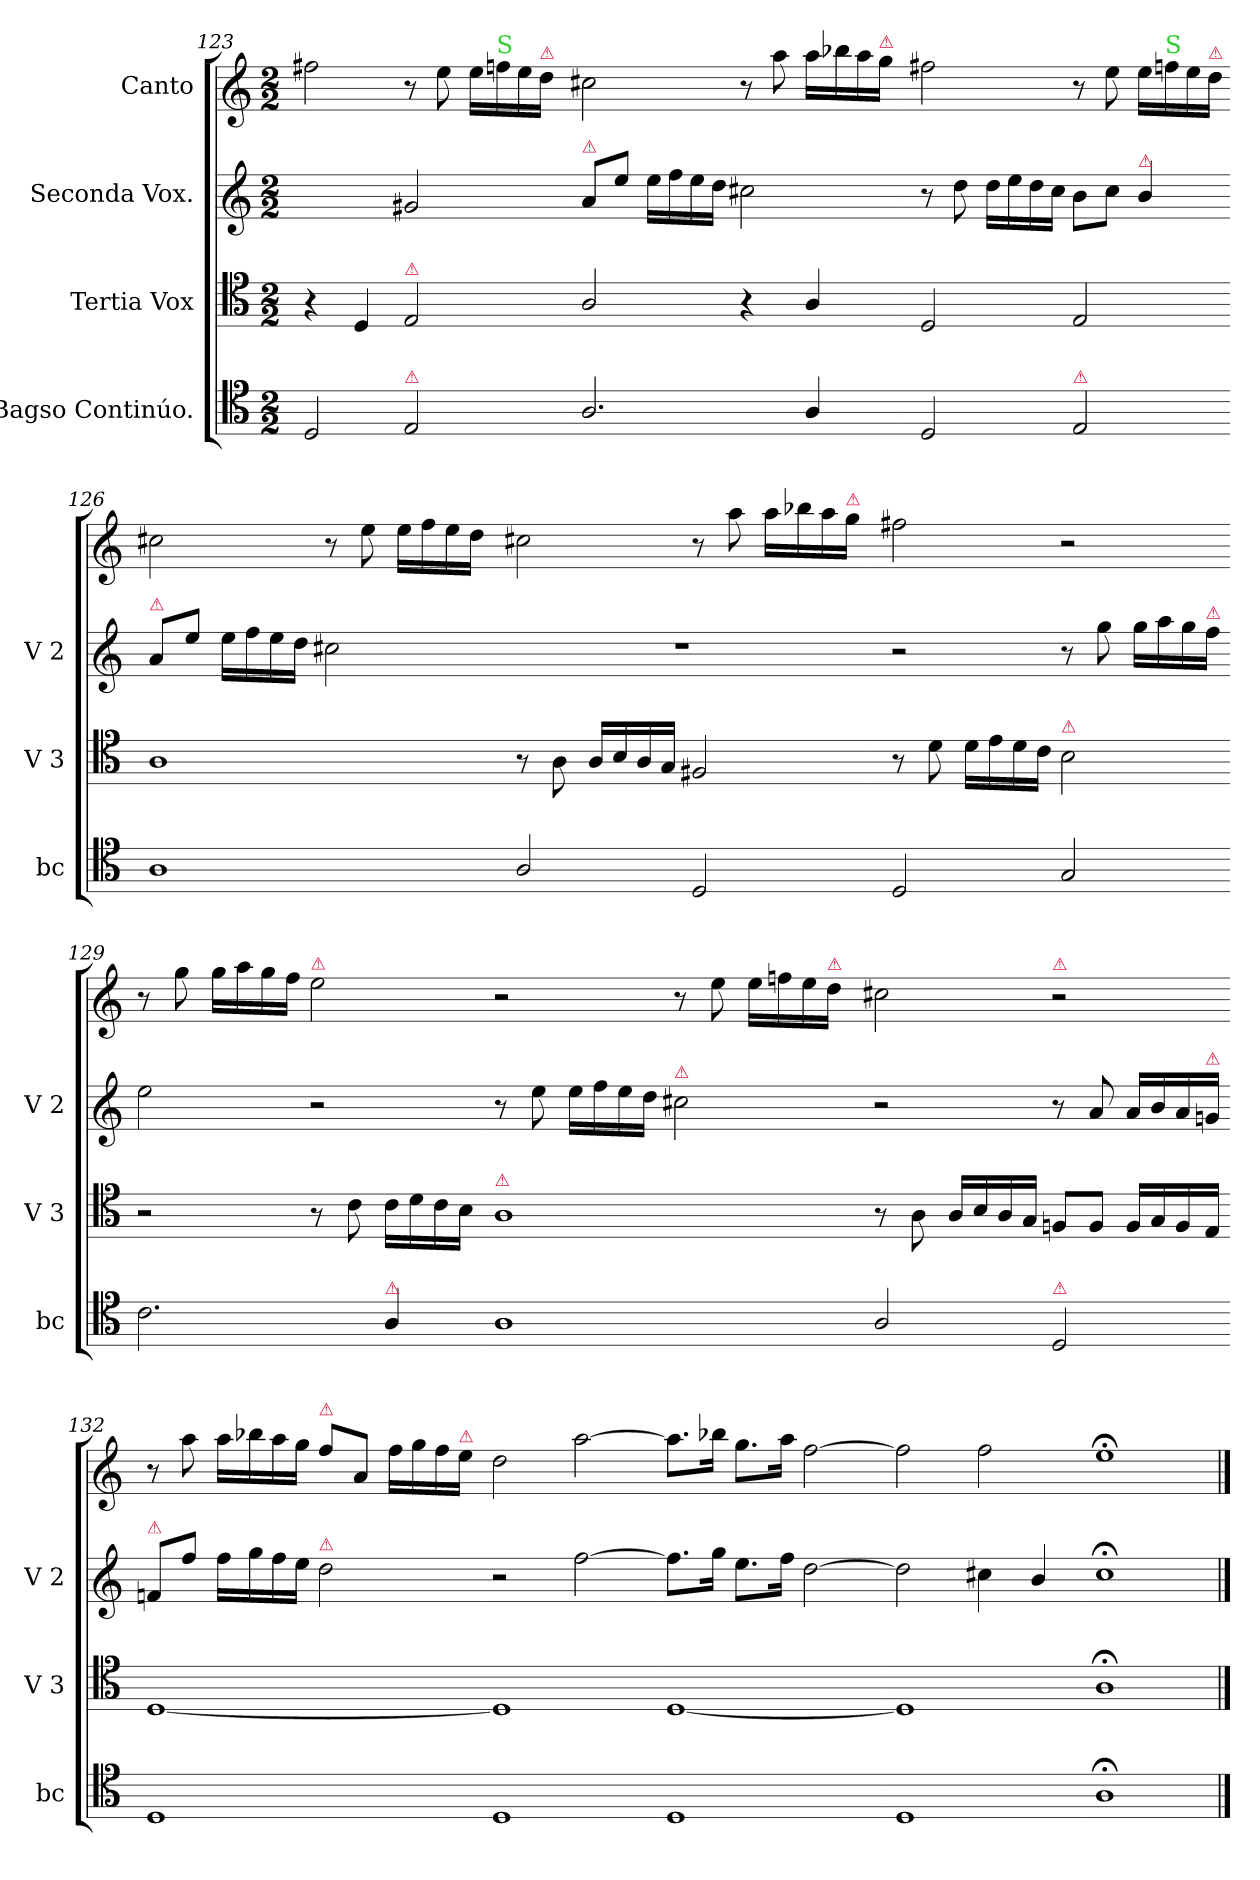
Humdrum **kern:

**kern	**kern	**kern	**kern
*part4	*part3	*part2	*part1
*staff4	*staff3	*staff2	*staff1
*I"Bagso Continúo.	*I"Tertia Vox	*I"Seconda Vox.	*I"Canto
*I'bc	*I'V 3	*I'V 2	*
*clefC4	*clefC4	*clefG2	*clefG2
*k[]	*k[]	*k[]	*k[]
*a:	*a:	*a:	*a:
*M2/2	*M2/2	*M2/2	*M2/2
=123	=123	=123	=123
2D/	4r	2ryy	2ff#X\
.	4D/	.	.
!	!LO:TX:a:color=crimson:t=⚠	!	!
!LO:TX:a:color=crimson:t=⚠	!	!	!
2E/	2E/	2g#X/	8r
.	.	.	8ee\
.	.	.	16ee\LL
!	!	!	!LO:TX:a:color=limegreen:t=S
.	.	.	16ffn
.	.	.	16ee\
!	!	!	!LO:TX:a:color=crimson:t=⚠
.	.	.	16dd\JJ
=124-	=124-	=124-	=124-
!	!	!LO:TX:a:color=crimson:t=⚠	!
2.A/	2A/	8a/L	2cc#X\
.	.	8ee\J	.
.	.	16ee\LL	.
.	.	16ff\	.
.	.	16ee\	.
.	.	16dd\JJ	.
.	4r	2cc#X\	8r
.	.	.	8aa\
4A/	4A/	.	16aa\LL
.	.	.	16bb-X\
.	.	.	16aa\
!	!	!	!LO:TX:a:color=crimson:t=⚠
.	.	.	16gg\JJ
=125-	=125-	=125-	=125-
2D/	2D/	8r	2ff#X\
.	.	8dd	.
.	.	16ddLL	.
.	.	16ee\	.
.	.	16dd\	.
.	.	16cc#\JJ	.
!LO:TX:a:color=crimson:t=⚠	!	!	!
2E/	2E/	8b\L	8r
.	.	8cc#\J	8ee\
!	!	!LO:TX:a:color=crimson:t=⚠	!
.	.	4b/	16ee\LL
!	!	!	!LO:TX:a:color=limegreen:t=S
.	.	.	16ffn
.	.	.	16ee\
!	!	!	!LO:TX:a:color=crimson:t=⚠
.	.	.	16dd\JJ
=126-	=126-	=126-	=126-
!	!	!LO:TX:a:color=crimson:t=⚠	!
1A	1A	8a/L	2cc#X\
.	.	8ee\J	.
.	.	16ee\LL	.
.	.	16ff\	.
.	.	16ee\	.
.	.	16dd\JJ	.
.	.	2cc#X\	8r
.	.	.	8ee\
.	.	.	16ee\LL
.	.	.	16ff\
.	.	.	16ee\
.	.	.	16dd\JJ
=127-	=127-	=127-	=127-
2A/	8r	1r	2cc#X\
.	8A	.	.
.	16ALL	.	.
.	16B/	.	.
.	16A/	.	.
.	16G/JJ	.	.
2D/	2F#X/	.	8r
.	.	.	8aa\
.	.	.	16aa\LL
.	.	.	16bb-X\
.	.	.	16aa\
!	!	!	!LO:TX:a:color=crimson:t=⚠
.	.	.	16gg\JJ
=128-	=128-	=128-	=128-
2D/	8r	2r	2ff#X\
.	8d	.	.
.	16dLL	.	.
.	16e\	.	.
.	16d\	.	.
.	16c\JJ	.	.
!	!LO:TX:a:color=crimson:t=⚠	!	!
2G/	2B\	8r	2r
.	.	8gg\	.
.	.	16gg\LL	.
.	.	16aa\	.
.	.	16gg\	.
!	!	!LO:TX:a:color=crimson:t=⚠	!
.	.	16ff\JJ	.
=129-	=129-	=129-	=129-
2.c\	2r	2ee\	8r
.	.	.	8gg\
.	.	.	16gg\LL
.	.	.	16aa\
.	.	.	16gg\
.	.	.	16ff#\JJ
!	!	!	!LO:TX:a:color=crimson:t=⚠
.	8r	2r	2ee\
.	8c	.	.
!LO:TX:a:color=crimson:t=⚠	!	!	!
4A/	16cLL	.	.
.	16d\	.	.
.	16c\	.	.
.	16B\JJ	.	.
=130-	=130-	=130-	=130-
!	!LO:TX:a:color=crimson:t=⚠	!	!
1A	1A	8r	2r
.	.	8ee\	.
.	.	16ee\LL	.
.	.	16ff\	.
.	.	16ee\	.
.	.	16dd\JJ	.
!	!	!LO:TX:a:color=crimson:t=⚠	!
.	.	2cc#X\	8r
.	.	.	8ee\
.	.	.	16ee\LL
.	.	.	16ffn\
.	.	.	16ee\
!	!	!	!LO:TX:a:color=crimson:t=⚠
.	.	.	16dd\JJ
=131-	=131-	=131-	=131-
2A/	8r	2r	2cc#X\
.	8A	.	.
.	16ALL	.	.
.	16B/	.	.
.	16A/	.	.
.	16G/JJ	.	.
!	!	!	!LO:TX:a:color=crimson:t=⚠
!LO:TX:a:color=crimson:t=⚠	!	!	!
2D/	8Fn/L	8r	2r
.	8FJ	8a/	.
.	16FLL	16a/LL	.
.	16G/	16b/	.
.	16F/	16a/	.
!	!	!LO:TX:a:color=crimson:t=⚠	!
.	16E/JJ	16gn/JJ	.
=132-	=132-	=132-	=132-
!	!	!LO:TX:a:color=crimson:t=⚠	!
1D	[1D	8fn/L	8r
.	.	8ff\J	8aa\
.	.	16ff\LL	16aa\LL
.	.	16gg\	16bb-X\
.	.	16ff\	16aa\
.	.	16ee\JJ	16gg\JJ
!	!	!	!LO:TX:a:color=crimson:t=⚠
!	!	!LO:TX:a:color=crimson:t=⚠	!
.	.	2dd\	8ff\L
.	.	.	8a/J
.	.	.	16ff\LL
.	.	.	16gg\
.	.	.	16ff\
!	!	!	!LO:TX:a:color=crimson:t=⚠
.	.	.	16ee\JJ
=133-	=133-	=133-	=133-
1D	1D]	2r	2dd\
.	.	[2ff\	[2aa
=134-	=134-	=134-	=134-
1D	[1D	8.ff\L]	8.aaL]
.	.	16gg\Jk	16bb-X\Jk
.	.	8.ee\L	8.gg\L
.	.	16ff\Jk	16aa\Jk
.	.	[2dd	[2ff
=135-	=135-	=135-	=135-
1D	1D]	2dd]	2ff]
.	.	4cc#X\	2ff\
.	.	4b/	.
=136-	=136-	=136-	=136-
1A;<	1A;<	1cc#;<	1ee;<
==	==	==	==
*-	*-	*-	*-
